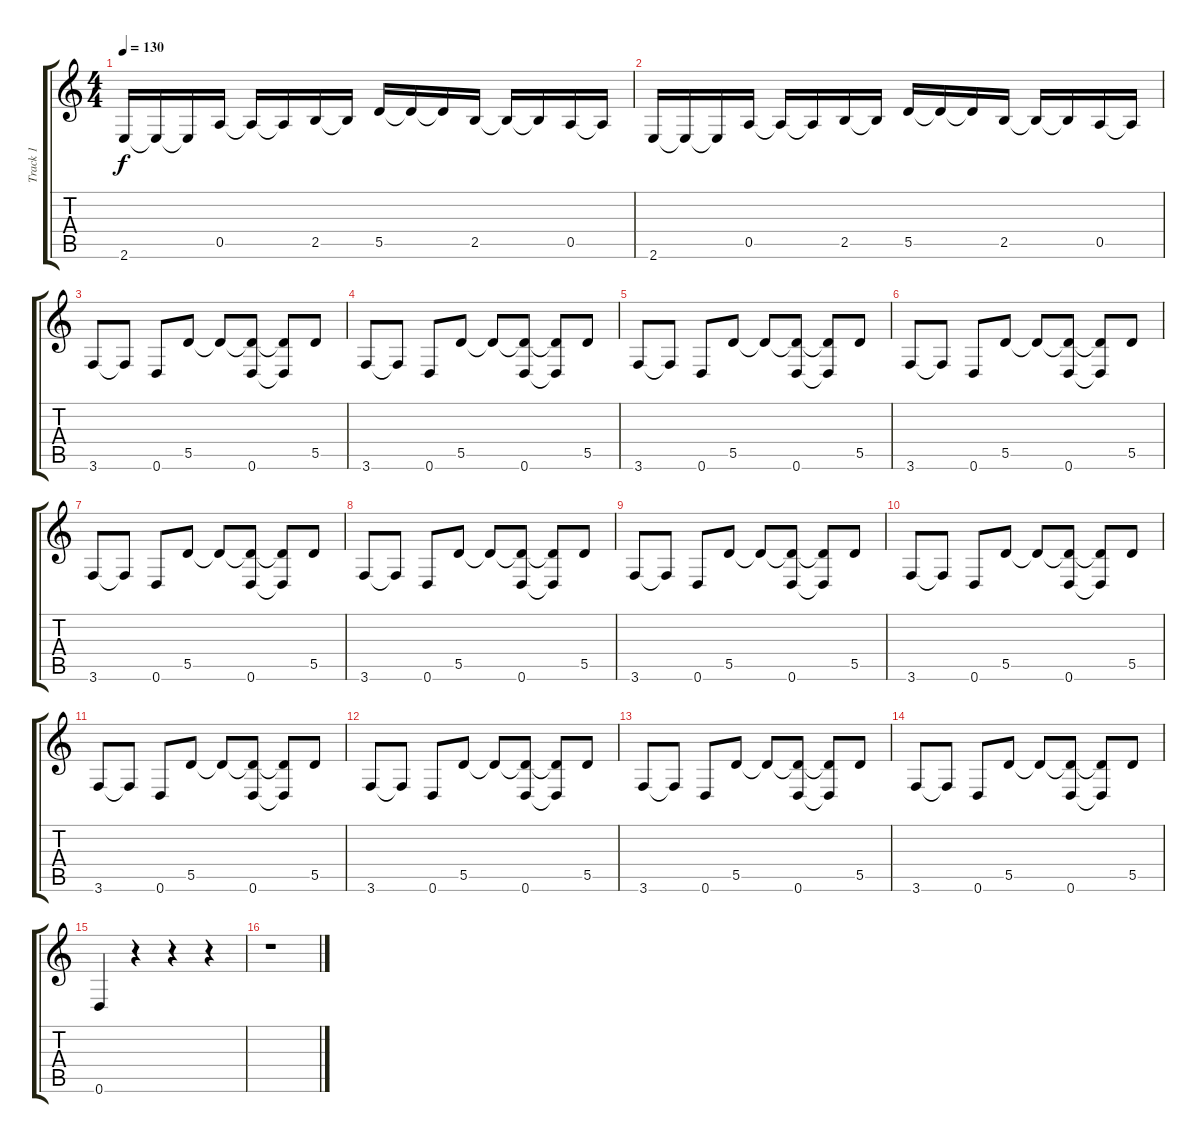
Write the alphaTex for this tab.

\track ("Track 1" "Track 1") {instrument overdrivenguitar}
\staff {score tabs}
\tuning (E4 B3 G3 D3 A2 D2) {hide}
\ts (4 4)
\tempo 130
\clef g2
\ks c
2.6.16{dy f} 2.6{t}.16 2.6{t}.16 0.5.16 0.5{t}.16 0.5{t}.16 2.5.16 2.5{t}.16 5.5.16 5.5{t}.16 5.5{t}.16 2.5.16 2.5{t}.16 2.5{t}.16 0.5.16 0.5{t}.16 |
2.6.16 2.6{t}.16 2.6{t}.16 0.5.16 0.5{t}.16 0.5{t}.16 2.5.16 2.5{t}.16 5.5.16 5.5{t}.16 5.5{t}.16 2.5.16 2.5{t}.16 2.5{t}.16 0.5.16 0.5{t}.16 |
3.6.8 3.6{t}.8 0.6.8 5.5.8 5.5{t}.8 (5.5{t} 0.6).8 (5.5{t} 0.6{t}).8 5.5.8 |
3.6.8 3.6{t}.8 0.6.8 5.5.8 5.5{t}.8 (5.5{t} 0.6).8 (5.5{t} 0.6{t}).8 5.5.8 |
3.6.8 3.6{t}.8 0.6.8 5.5.8 5.5{t}.8 (5.5{t} 0.6).8 (5.5{t} 0.6{t}).8 5.5.8 |
3.6.8 3.6{t}.8 0.6.8 5.5.8 5.5{t}.8 (5.5{t} 0.6).8 (5.5{t} 0.6{t}).8 5.5.8 |
3.6.8 3.6{t}.8 0.6.8 5.5.8 5.5{t}.8 (5.5{t} 0.6).8 (5.5{t} 0.6{t}).8 5.5.8 |
3.6.8 3.6{t}.8 0.6.8 5.5.8 5.5{t}.8 (5.5{t} 0.6).8 (5.5{t} 0.6{t}).8 5.5.8 |
3.6.8 3.6{t}.8 0.6.8 5.5.8 5.5{t}.8 (5.5{t} 0.6).8 (5.5{t} 0.6{t}).8 5.5.8 |
3.6.8 3.6{t}.8 0.6.8 5.5.8 5.5{t}.8 (5.5{t} 0.6).8 (5.5{t} 0.6{t}).8 5.5.8 |
3.6.8 3.6{t}.8 0.6.8 5.5.8 5.5{t}.8 (5.5{t} 0.6).8 (5.5{t} 0.6{t}).8 5.5.8 |
3.6.8 3.6{t}.8 0.6.8 5.5.8 5.5{t}.8 (5.5{t} 0.6).8 (5.5{t} 0.6{t}).8 5.5.8 |
3.6.8 3.6{t}.8 0.6.8 5.5.8 5.5{t}.8 (5.5{t} 0.6).8 (5.5{t} 0.6{t}).8 5.5.8 |
3.6.8 3.6{t}.8 0.6.8 5.5.8 5.5{t}.8 (5.5{t} 0.6).8 (5.5{t} 0.6{t}).8 5.5.8 |
0.6.4 r.4 r.4 r.4 |
r.1
